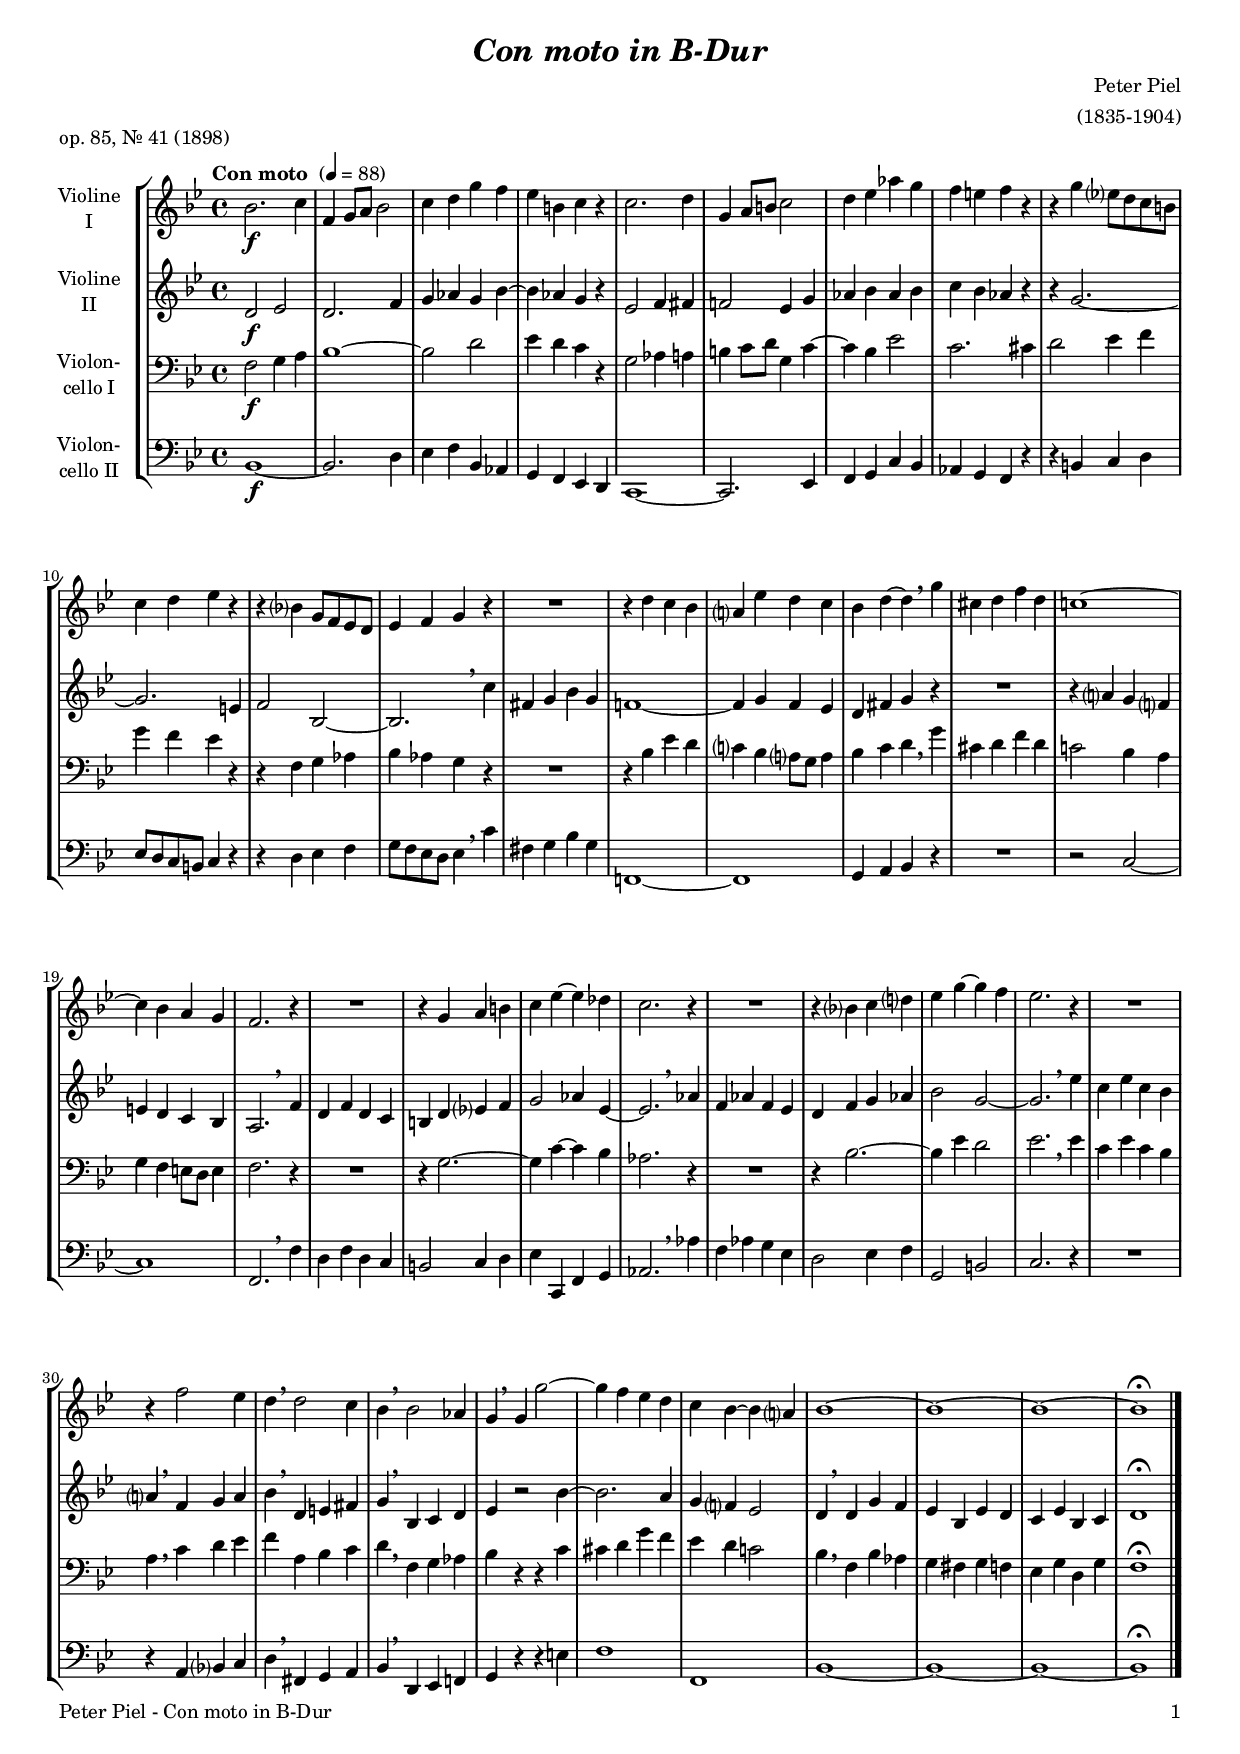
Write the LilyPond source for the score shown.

\version "2.22.0"
\include "deutsch.ly"
  
#(set-global-staff-size 17)

\header {
  title     = \markup \bold \italic "Con moto in B-Dur"
  composer  = "Peter Piel"
  arranger  = "(1835-1904)"
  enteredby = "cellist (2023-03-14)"
  piece     = "op. 85, Nr. 41 (1898)"
}

voiceconsts = {
  \key b \major
  \time 4/4
  \clef "treble"
%  \numericTimeSignature
  \compressEmptyMeasures
  % Set default beaming for all staves
%  \set Timing.beamExceptions = #'()
%  \set Timing.baseMoment     = #(ly:make-moment 1 4)
%  \set Timing.beatStructure  = #'(1 1 1)
  \tempo "Con moto " 4=88
}

mifl = "flute"
mivl = "violin"
miba = "cello"
mipz = "pizzicato strings"

atem = \mark \markup \box \italic "a tempo"
piul = \mark \markup \box \italic "più lento"
prit = \mark \markup \box \italic "poco rit."

va = \relative c'' {
  \voiceconsts

  b2.\f c4
  f, g8 a b2
  c4 d g f
  es h c r
  c2. d4
  g, a8 h c2
  d4 es as g

  f e f r
  r g es?8 d c h
  c4 d es r
  r b? g8 f es d
  es4 f g r
  R1
  r4 d' c b
  a? es' d c

  b d~ d \breathe g
  cis, d f d
  c!1~
  c4 b a g
  f2. r4
  R1
  r4 g a h
  c es~ es des

  c2. r4
  R1
  r4 b? c d?
  es g~ g f
  es2. r4
  R1
  r4 f2 es4
  d \breathe d2 c4

  b \breathe b2 as4
  g \breathe g g'2~
  g4 f es d
  c b~ b a?
  b1~
  b~
  b~
  b \fermata \bar "|."
}

vb = \relative c' {
  \voiceconsts

  d2\f es
  d2. f4
  g as g b~
  b as g r
  es2 f4 fis
  f!2 es4 g
  as b as b

  c b as r
  r g2.~
  g e4
  f2 b,~
  b2. \breathe c'4
  fis, g b g
  f!1~
  f4 g f es

  d fis g r
  R1
  r4 a? g f?
  e d c b
  a2. \breathe f'4
  d f d c
  h d es? f
  g2 as4 es~

  es2. \breathe as4
  f as f es
  d f g as
  b2 g~
  g2. \breathe es'4
  c es c b
  a? \breathe f g a
  b \breathe d, e fis

  g \breathe b, c d
  es r2 b'4~
  b2. a4
  g f? es2
  d4 \breathe d g f
  es b es d
  c es b c
  d1\fermata \bar "|."
}

vc = \relative c {
  \voiceconsts
  \clef "bass"

  f2\f g4 a
  b1~
  b2 d
  es4 d c r
  g2 as4 a
  h c8 d g,4 c~
  c b es2

  c2. cis4
  d2 es4 f
  g f es r
  r f, g as
  b as g r
  R1
  r4 b es d
  c? b a?8 g a4

  b c d \breathe g
  cis, d f d
  c!2 b4 a
  g f e8 d e4
  f2. r4
  R1
  r4 g2.~
  g4 c~ c b

  as2. r4
  R1
  r4 b2.~
  b4 es d2
  es2. \breathe es4
  c es c b
  a \breathe c d es
  f a, b c

  d \breathe f, g as
  b r r c
  cis d g f
  es d c!2
  b4 \breathe f b as
  g fis g f
  es g d g
  f1\fermata \bar "|."
}

vd = \relative c {
  \voiceconsts
  \clef "bass"

  b1~\f
  b2. d4
  es f b, as
  g f es d
  c1~
  c2. es4
  f g c b

  as g f r
  r h c d
  es8 d c h c4 r
  r d es f
  g8 f es d es4 \breathe c'
  fis, g b g
  f,!1~
  f

  g4 a b r
  R1
  r2 c~
  c1
  f,2. \breathe f'4
  d f d c
  h2 c4 d
  es c, f g

  as2. \breathe as'4
  f as g es
  d2 es4 f
  g,2 h
  c2. r4
  R1
  r4 a b? c
  d \breathe fis, g a

  b \breathe d, es f!
  g r r e'
  f1
  f,
  b~
  b~
  b~
  b\fermata \bar "|."
}


music = \new StaffGroup <<
      \new Staff {
	\set Staff.midiInstrument = \mivl
	\set Staff.instrumentName = \markup \center-column { "Violine" "I" }
	\transpose b b { \va }
      }

      \new Staff {
	\set Staff.midiInstrument = \mivl
	\set Staff.instrumentName = \markup \center-column { "Violine" "II" }
	\transpose b b { \vb }
      }

      \new Staff {
	\set Staff.midiInstrument = \miba
	\set Staff.instrumentName = \markup \center-column { "Violon-" "cello I" }
	\transpose b b { \vc }
      }

      \new Staff {
	\set Staff.midiInstrument = \miba
	\set Staff.instrumentName = \markup \center-column { "Violon-" "cello II" }
	\transpose b b { \vd }
      }
>>
\book {
   \paper {
    print-page-number = ##t
    print-first-page-number = ##t
    ragged-last-bottom = ##f
    oddHeaderMarkup = \markup \null
    evenHeaderMarkup = \markup \null
    oddFooterMarkup = \markup {
      \fill-line {
        \on-the-fly #print-page-number-check-first
        "Peter Piel - Con moto in B-Dur" \fromproperty #'page:page-number-string
      }
    }
    evenFooterMarkup = \oddFooterMarkup
  } \score {
    \music
    \layout {}
  }

  \score {
    \unfoldRepeats \music

    \midi {
      \context {
        \Score
      }
    }
  }
}